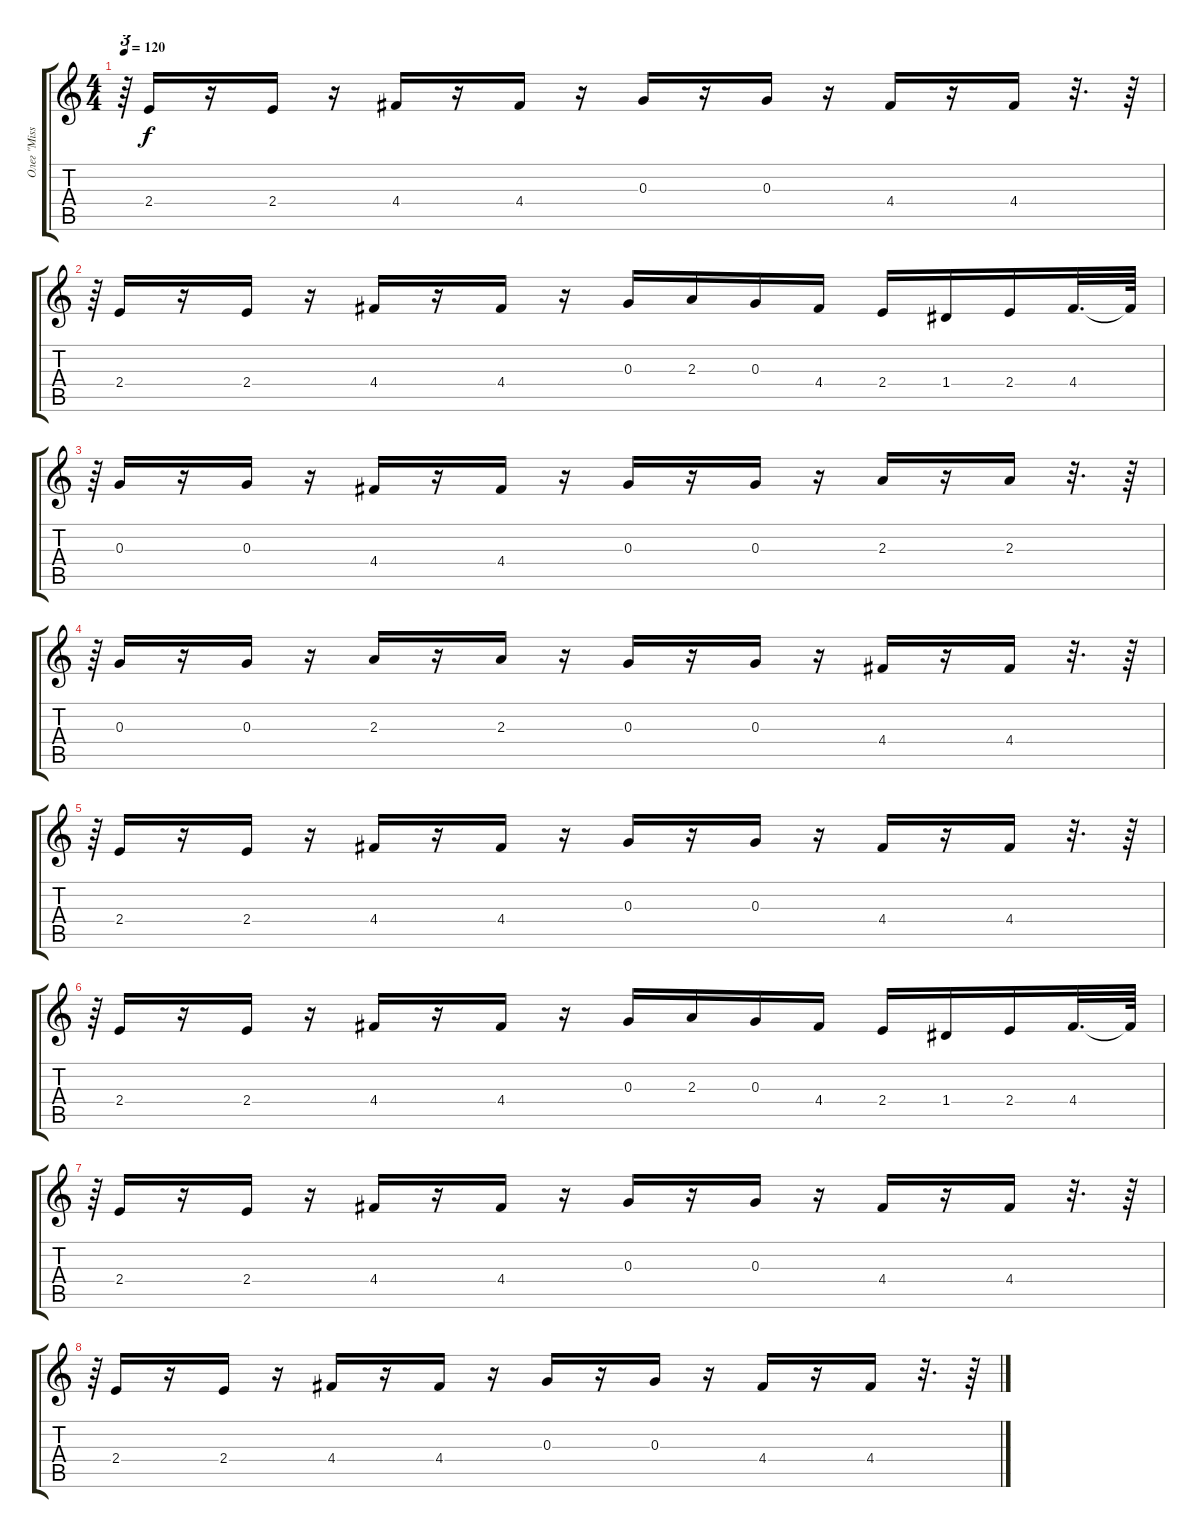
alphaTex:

\track ("Олег \"Mission\" Мишин" "Олег \"Miss") {instrument distortionguitar}
\staff {score tabs}
\tuning (E4 B3 G3 D3 A2 E2) {hide}
\ts (4 4)
\tempo 120
\clef g2
\ks c
r.64{tu (3 2) dy f} 2.4.16 r.16 2.4.16 r.16 4.4.16 r.16 4.4.16 r.16 0.3.16 r.16 0.3.16 r.16 4.4.16 r.16 4.4.16 r.32{d} r.64 |
r.64{tu (3 2)} 2.4.16 r.16 2.4.16 r.16 4.4.16 r.16 4.4.16 r.16 0.3.16 2.3.16 0.3.16 4.4.16 2.4.16 1.4.16 2.4.16 4.4.32{d} 4.4{t}.64 |
r.64{tu (3 2)} 0.3.16 r.16 0.3.16 r.16 4.4.16 r.16 4.4.16 r.16 0.3.16 r.16 0.3.16 r.16 2.3.16 r.16 2.3.16 r.32{d} r.64 |
r.64{tu (3 2)} 0.3.16 r.16 0.3.16 r.16 2.3.16 r.16 2.3.16 r.16 0.3.16 r.16 0.3.16 r.16 4.4.16 r.16 4.4.16 r.32{d} r.64 |
r.64{tu (3 2)} 2.4.16 r.16 2.4.16 r.16 4.4.16 r.16 4.4.16 r.16 0.3.16 r.16 0.3.16 r.16 4.4.16 r.16 4.4.16 r.32{d} r.64 |
r.64{tu (3 2)} 2.4.16 r.16 2.4.16 r.16 4.4.16 r.16 4.4.16 r.16 0.3.16 2.3.16 0.3.16 4.4.16 2.4.16 1.4.16 2.4.16 4.4.32{d} 4.4{t}.64 |
r.64{tu (3 2)} 2.4.16 r.16 2.4.16 r.16 4.4.16 r.16 4.4.16 r.16 0.3.16 r.16 0.3.16 r.16 4.4.16 r.16 4.4.16 r.32{d} r.64 |
r.64{tu (3 2)} 2.4.16 r.16 2.4.16 r.16 4.4.16 r.16 4.4.16 r.16 0.3.16 r.16 0.3.16 r.16 4.4.16 r.16 4.4.16 r.32{d} r.64
